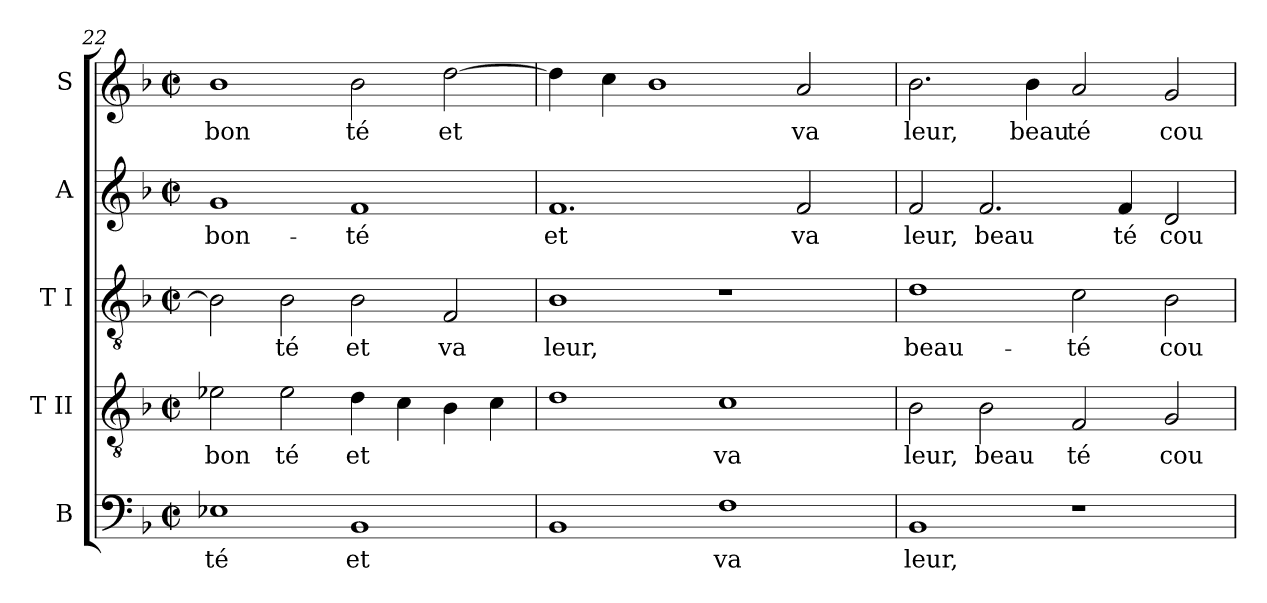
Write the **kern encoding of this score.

**kern	**text	**kern	**text	**kern	**text	**kern	**text	**kern	**text
*part5	*part5	*part4	*part4	*part3	*part3	*part2	*part2	*part1	*part1
*staff5	*staff5	*staff4	*staff4	*staff3	*staff3	*staff2	*staff2	*staff1	*staff1
*I"B	*	*I"T II	*	*I"T I	*	*I"A	*	*I"S	*
*clefF4	*	*clefGv2	*	*clefGv2	*	*clefG2	*	*clefG2	*
*k[b-]	*	*k[b-]	*	*k[b-]	*	*k[b-]	*	*k[b-]	*
*F:	*	*F:	*	*F:	*	*F:	*	*F:	*
*M2/2	*	*M2/2	*	*M2/2	*	*M2/2	*	*M2/2	*
*met(c|)	*	*met(c|)	*	*met(c|)	*	*met(c|)	*	*met(c|)	*
=22	=22	=22	=22	=22	=22	=22	=22	=22	=22
!	!LO:LY:b:cj	!	!LO:LY:b:cj	!	!	!	!LO:LY:b:cj	!	!LO:LY:b:cj
1E-X	-té	2e-\	bon	2B-\]	.	1g	bon-	1b-	bon
!	!	!	!LO:LY:b:cj	!	!LO:LY:b:cj	!	!	!	!
.	.	2e-\	té	2B-\	té	.	.	.	.
!	!LO:LY:b:cj	!	!LO:LY:b:cj	!	!LO:LY:b:cj	!	!LO:LY:b:cj	!	!LO:LY:b:cj
1BB-	et	4d\	et	2B-\	et	1f	-té	2b-\	té
.	.	4c\	.	.	.	.	.	.	.
!	!	!	!	!	!LO:LY:b:cj	!	!	!	!LO:LY:b:cj
.	.	4B-\	.	2F/	va	.	.	[>2dd\	et
.	.	4c\	.	.	.	.	.	.	.
!!LO:LB:g=z
=23	=23	=23	=23	=23	=23	=23	=23	=23	=23
!	!	!	!	!	!LO:LY:b:cj	!	!LO:LY:b:cj	!	!
*	*	*^	*	*	*	*	*	*	*
1BB-	.	1d	64ryy	.	1B-	leur,	1.f	et	4dd\]	.
.	.	.	1ryy	.	.	.	.	.	.	.
.	.	.	.	.	.	.	.	.	4cc\	.
.	.	.	.	.	.	.	.	.	1b-	.
!	!LO:LY:b:cj	!	!	!LO:LY:b:cj	!	!	!	!	!	!
1F	va	1c	.	va	1r	.	.	.	.	.
.	.	.	2ryy	.	.	.	.	.	.	.
!	!	!	!	!	!	!	!	!LO:LY:b:cj	!	!LO:LY:b:cj
.	.	.	.	.	.	.	2f/	va	2a/	va
.	.	.	4ryy	.	.	.	.	.	.	.
.	.	.	8...ryy	.	.	.	.	.	.	.
=24	=24	=24	=24	=24	=24	=24	=24	=24	=24	=24
!	!LO:LY:b:cj	!	!	!LO:LY:b:cj	!	!LO:LY:b:cj	!	!LO:LY:b:cj	!	!LO:LY:b:cj
*	*	*v	*v	*	*	*	*	*	*	*
1BB-	leur,	2B-\	leur,	1d	beau-	2f/	leur,	2.b-\	leur,
!	!	!	!LO:LY:b:cj	!	!	!	!LO:LY:b:cj	!	!
.	.	2B-\	beau	.	.	2.f/	beau	.	.
!	!	!	!	!	!	!	!	!	!LO:LY:b:cj
.	.	.	.	.	.	.	.	4b-\	beau
!	!	!	!LO:LY:b:cj	!	!LO:LY:b:cj	!	!	!	!LO:LY:b:cj
1r	.	2F/	té	2c\	-té	.	.	2a/	té
!	!	!	!	!	!	!	!LO:LY:b:cj	!	!
.	.	.	.	.	.	4f/	té	.	.
!	!	!	!LO:LY:b:cj	!	!LO:LY:b:cj	!	!LO:LY:b:cj	!	!LO:LY:b:cj
.	.	2G/	cou	2B-\	cou-	2d/	cou	2g/	cou
=	=	=	=	=	=	=	=	=	=
*-	*-	*-	*-	*-	*-	*-	*-	*-	*-
